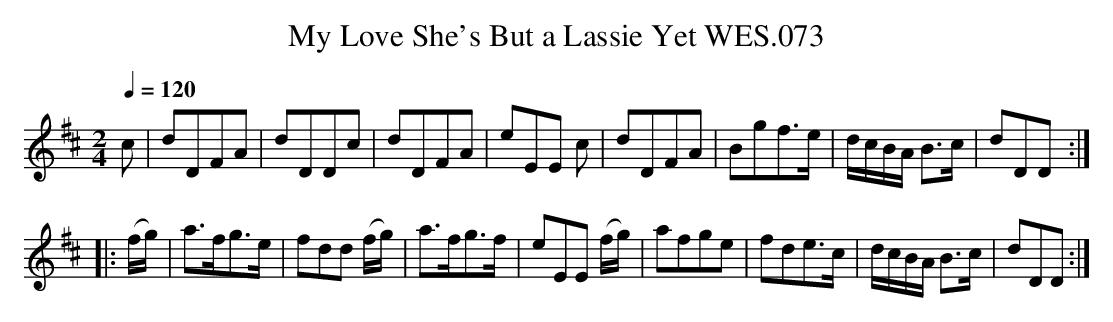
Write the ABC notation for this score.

X:1
T:My Love She's But a Lassie Yet WES.073
M:2/4
L:1/8
Q:1/4=120
K:D
c|dDFA|dDDc|dDFA|eEE c|dDFA|Bgf>e|d/c/B/A/ B>c|dDD:|
|:(f/g/)|a>fg>e|fdd (f/g/)|a>fg>f|eEE (f/g/)|afge|fde>c|d/c/B/A/ B>c|dDD :|
